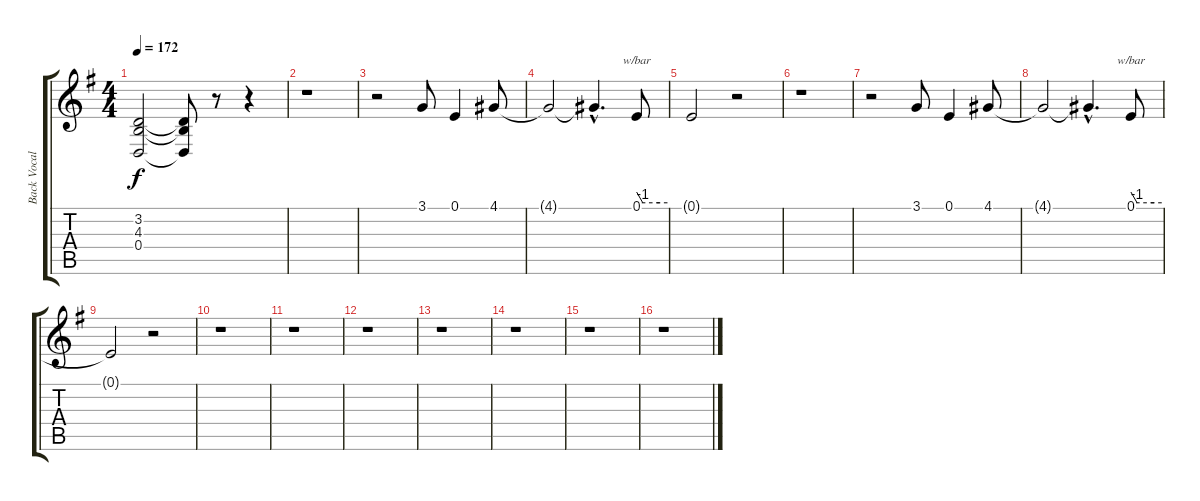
\track ("Back Vocals [Duff, Dave, Matt]" "Back Vocal") {instrument lead2sawtooth}
\staff {score tabs}
\tuning (E4 B3 G3 D3 A2 E2) {hide}
\ts (4 4)
\tempo 172
\clef g2
\ks g
(3.2{t} 4.3{t} 0.4).2{dy f} (3.2{t} 4.3{t} 0.4{t}).8 r.8 r.4 |
r.1 |
r.2 3.1.8 0.1.4 4.1.8 |
4.1{t}.2 4.1{hac t}.4{d} 0.1.8{tbe (custom default 0 0 12 -4 45 -4 60 -4)} |
0.1{t}.2 r.2 |
r.1 |
r.2 3.1.8 0.1.4 4.1.8 |
4.1{t}.2 4.1{hac t}.4{d} 0.1.8{tbe (custom default 0 0 12 -4 45 -4 60 -4)} |
0.1{t}.2 r.2 |
r.1 |
r.1 |
r.1 |
r.1 |
r.1 |
r.1 |
r.1
